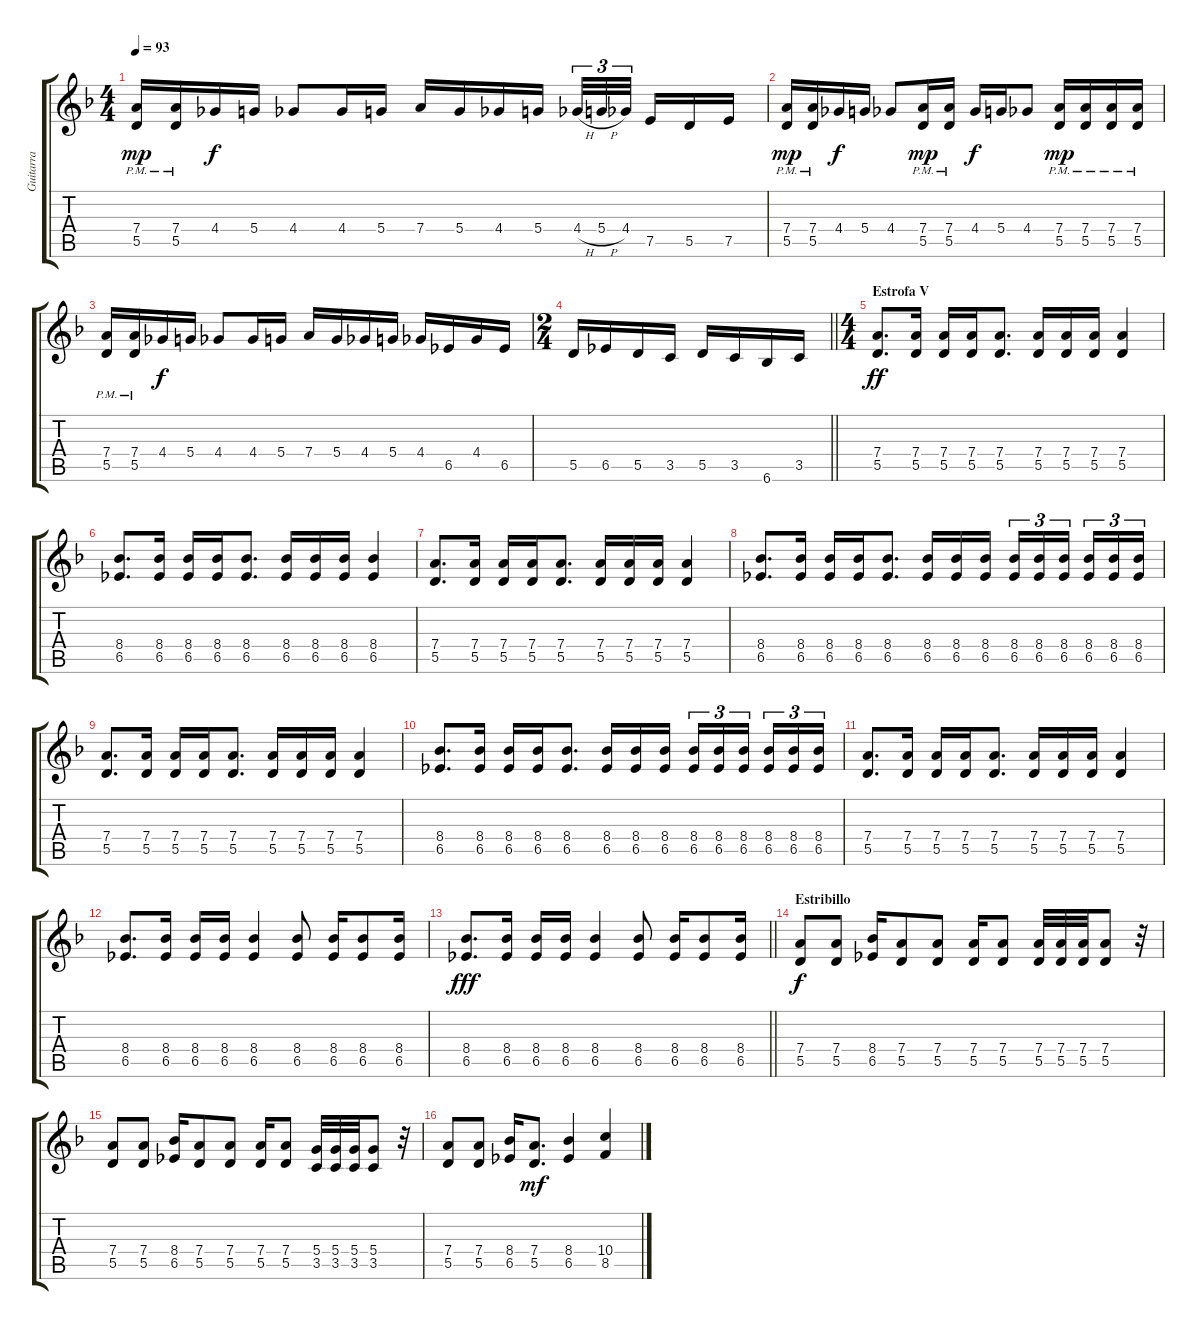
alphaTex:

\track ("Guitarra" "Guitarra") {instrument distortionguitar}
\staff {score tabs}
\tuning (E4 B3 G3 D3 A2 E2) {hide}
\ts (4 4)
\tempo 93
\clef g2
\ks dminor
(7.4{pm} 5.5{pm}).16{dy mp} (7.4{pm} 5.5{pm}).16 4.4.16{dy f} 5.4.16 4.4.8 4.4.16 5.4.16 7.4.16 5.4.16 4.4.16 5.4.16 4.4{h}.32{tu (3 2)} 5.4{h}.32{tu (3 2)} 4.4.32{tu (3 2) beam splitsecondary} 7.5.16 5.5.16 7.5.16 |
(7.4{pm} 5.5{pm}).16{dy mp} (7.4{pm} 5.5{pm}).16 4.4.16{dy f} 5.4.16 4.4.8 (7.4{pm} 5.5{pm}).16{dy mp} (7.4{pm} 5.5{pm}).16 4.4.16{dy f} 5.4.16 4.4.8 (7.4{pm} 5.5{pm}).16{dy mp} (7.4{pm} 5.5{pm}).16 (7.4{pm} 5.5{pm}).16 (7.4{pm} 5.5).16 |
(7.4{pm} 5.5{pm}).16 (7.4{pm} 5.5{pm}).16 4.4.16{dy f} 5.4.16 4.4.8 4.4.16 5.4.16 7.4.16 5.4.16 4.4.16 5.4.16 4.4.16 6.5.16 4.4.16 6.5.16 |
\ts (2 4)
\barLineRight lightlight
5.5.16 6.5.16 5.5.16 3.5.16 5.5.16 3.5.16 6.6.16 3.5.16 |
\ts (4 4)
\section ("" "Estrofa V")
(7.4 5.5).8{d dy ff volume 12 balance 12} (7.4 5.5).16 (7.4 5.5).16 (7.4 5.5).16 (7.4 5.5).8{d} (7.4 5.5).16 (7.4 5.5).16 (7.4 5.5).16 (7.4 5.5).4 |
(8.4 6.5).8{d} (8.4 6.5).16 (8.4 6.5).16 (8.4 6.5).16 (8.4 6.5).8{d} (8.4 6.5).16 (8.4 6.5).16 (8.4 6.5).16 (8.4 6.5).4 |
(7.4 5.5).8{d} (7.4 5.5).16 (7.4 5.5).16 (7.4 5.5).16 (7.4 5.5).8{d} (7.4 5.5).16 (7.4 5.5).16 (7.4 5.5).16 (7.4 5.5).4 |
(8.4 6.5).8{d} (8.4 6.5).16 (8.4 6.5).16 (8.4 6.5).16 (8.4 6.5).8{d} (8.4 6.5).16 (8.4 6.5).16 (8.4 6.5).16 (8.4 6.5).16{tu (3 2)} (8.4 6.5).16{tu (3 2)} (8.4 6.5).16{tu (3 2) beam splitsecondary} (8.4 6.5).16{tu (3 2)} (8.4 6.5).16{tu (3 2)} (8.4 6.5).16{tu (3 2)} |
(7.4 5.5).8{d} (7.4 5.5).16 (7.4 5.5).16 (7.4 5.5).16 (7.4 5.5).8{d} (7.4 5.5).16 (7.4 5.5).16 (7.4 5.5).16 (7.4 5.5).4 |
(8.4 6.5).8{d} (8.4 6.5).16 (8.4 6.5).16 (8.4 6.5).16 (8.4 6.5).8{d} (8.4 6.5).16 (8.4 6.5).16 (8.4 6.5).16 (8.4 6.5).16{tu (3 2)} (8.4 6.5).16{tu (3 2)} (8.4 6.5).16{tu (3 2) beam splitsecondary} (8.4 6.5).16{tu (3 2)} (8.4 6.5).16{tu (3 2)} (8.4 6.5).16{tu (3 2)} |
(7.4 5.5).8{d} (7.4 5.5).16 (7.4 5.5).16 (7.4 5.5).16 (7.4 5.5).8{d} (7.4 5.5).16 (7.4 5.5).16 (7.4 5.5).16 (7.4 5.5).4 |
(8.4 6.5).8{d} (8.4 6.5).16 (8.4 6.5).16 (8.4 6.5).16 (8.4 6.5).4 (8.4 6.5).8 (8.4 6.5).16 (8.4 6.5).8 (8.4 6.5).16 |
\barLineRight lightlight
(8.4 6.5).8{d dy fff} (8.4 6.5).16 (8.4 6.5).16 (8.4 6.5).16 (8.4 6.5).4 (8.4 6.5).8 (8.4 6.5).16 (8.4 6.5).8 (8.4 6.5).16 |
\section ("" "Estribillo")
(7.4 5.5).8{dy f} (7.4 5.5).8 (8.4 6.5).16 (7.4 5.5).8 (7.4 5.5).8 (7.4 5.5).16 (7.4 5.5).8 (7.4 5.5).32 (7.4 5.5).32 (7.4 5.5).32 (7.4 5.5).8 r.32 |
(7.4 5.5).8 (7.4 5.5).8 (8.4 6.5).16 (7.4 5.5).8 (7.4 5.5).8 (7.4 5.5).16 (7.4 5.5).8 (5.4 3.5).32 (5.4 3.5).32 (5.4 3.5).32 (5.4 3.5).8 r.32 |
(7.4 5.5).8 (7.4 5.5).8 (8.4 6.5).16 (7.4 5.5).8{d dy mf} (8.4 6.5).4 (10.4 8.5).4
